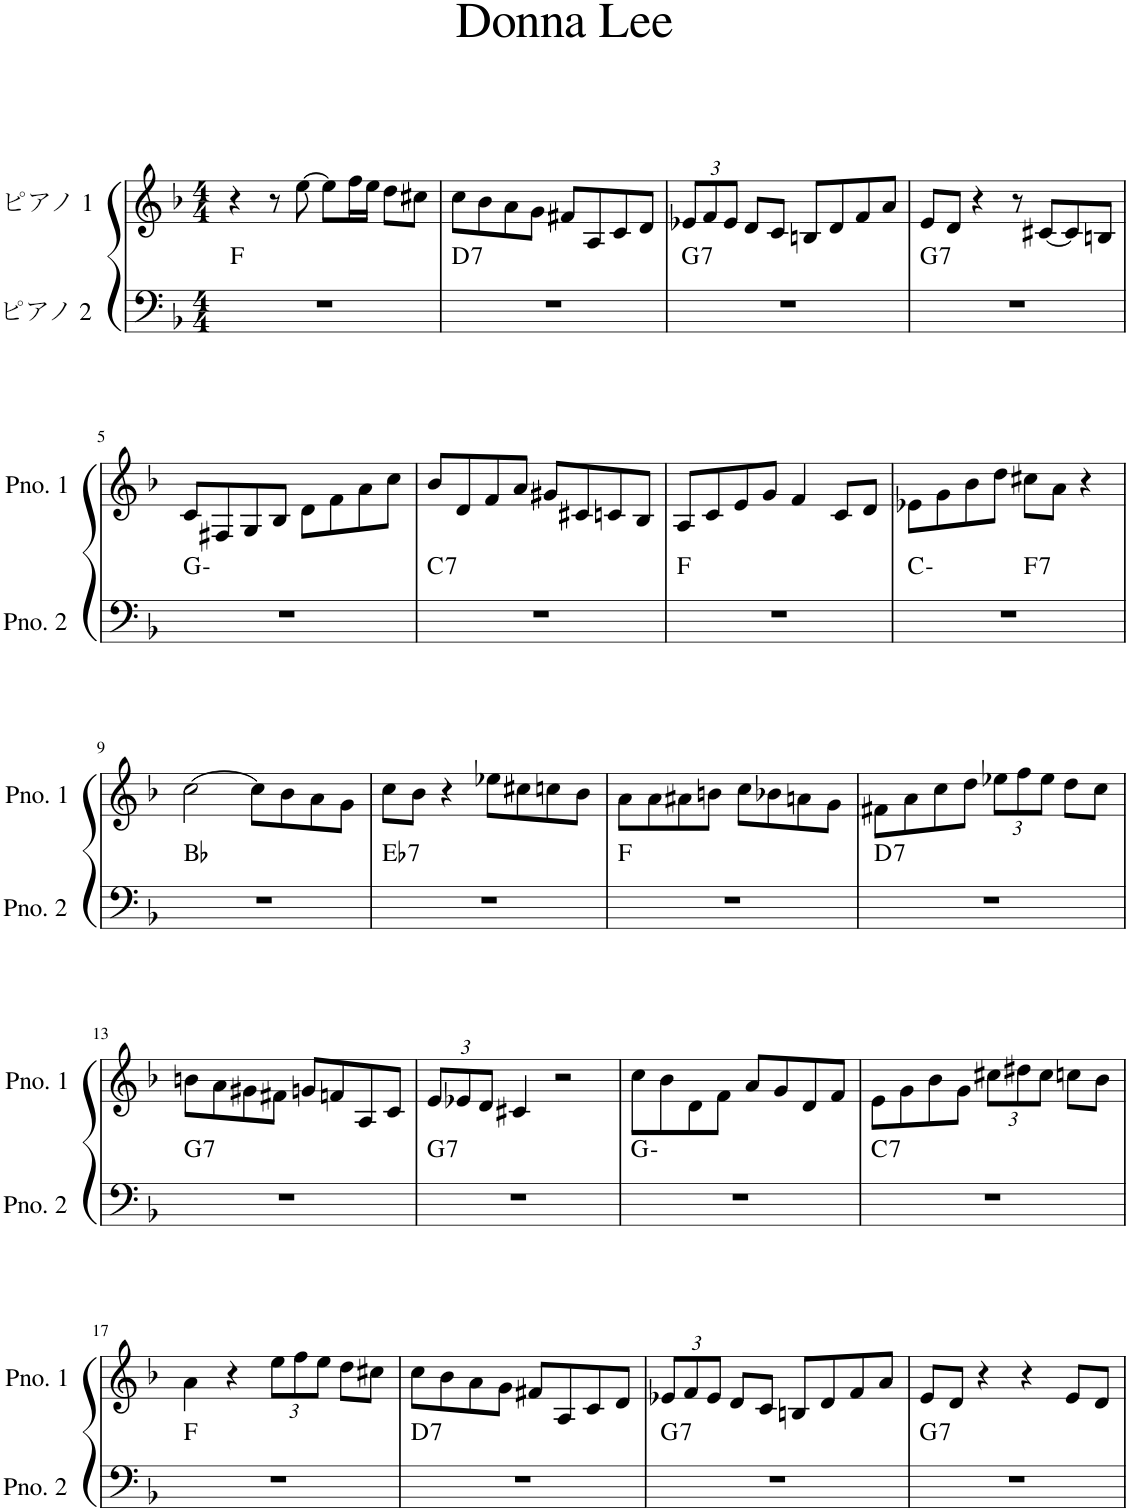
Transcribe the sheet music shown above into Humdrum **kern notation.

**kern	**harte	**kern
*part2	*part2	*part1
*staff2	*	*staff1
*I"ピアノ 2	*	*I"ピアノ 1
*clefF4	*	*clefG2
*k[b-]	*	*k[b-]
*M4/4	*	*M4/4
=1	=1	=1
1r	F:maj	4r
.	.	8r
.	.	[8ee\
.	.	8ee\L]
.	.	16ff\L
.	.	16ee\JJ
.	.	8dd\L
.	.	8cc#X\J
=2	=2	=2
!	!LO:H:kt=7	!
1r	D:7	8cc\L
.	.	8b-\
.	.	8a\
.	.	8g\J
.	.	8f#X/L
.	.	8A/
.	.	8c/
.	.	8d/J
=3	=3	=3
*	*	*Xbrackettup
!	!LO:H:kt=7	!
1r	G:7	12e-X/L
.	.	12f/
.	.	12e-/J
.	.	8d/L
.	.	8c/J
.	.	8Bn/L
.	.	8d/
.	.	8f/
.	.	8a/J
=4	=4	=4
!	!LO:H:kt=7	!
1r	G:7	8e/L
.	.	8d/J
.	.	4r
.	.	8r
.	.	[8c#X/L
.	.	8c#/]
.	.	8Bn/J
!!LO:LB:g=z
=5	=5	=5
1r	G:min	8c/L
.	.	8F#X/
.	.	8G/
.	.	8B-/J
.	.	8d\L
.	.	8f\
.	.	8a\
.	.	8cc\J
=6	=6	=6
!	!LO:H:kt=7	!
1r	C:7	8b-/L
.	.	8d/
.	.	8f/
.	.	8a/J
.	.	8g#X/L
.	.	8c#X/
.	.	8cn/
.	.	8B-/J
=7	=7	=7
1r	F:maj	8A/L
.	.	8c/
.	.	8e/
.	.	8g/J
.	.	4f/
.	.	8c/L
.	.	8d/J
=8	=8	=8
*^	*	*
1r	2ryy	C:min	8e-X\L
.	.	.	8g\
.	.	.	8b-\
.	.	.	8dd\J
!	!	!LO:H:kt=7	!
.	2ryy	F:7	8cc#X\L
.	.	.	8a\J
.	.	.	4r
*v	*v	*	*
!!LO:LB:g=z
=9	=9	=9
1r	Bb:maj	[2cc\
.	.	8cc\L]
.	.	8b-\
.	.	8a\
.	.	8g\J
=10	=10	=10
!	!LO:H:kt=7	!
1r	Eb:7	8cc\L
.	.	8b-\J
.	.	4r
.	.	8ee-X\L
.	.	8cc#X\
.	.	8ccn\
.	.	8b-\J
=11	=11	=11
1r	F:maj	8a\L
.	.	8a\
.	.	8a#X\
.	.	8bn\J
.	.	8cc\L
.	.	8b-X\
.	.	8an\
.	.	8g\J
=12	=12	=12
!	!LO:H:kt=7	!
1r	D:7	8f#X\L
.	.	8a\
.	.	8cc\
.	.	8dd\J
.	.	12ee-X\L
.	.	12ff\
.	.	12ee-\J
.	.	8dd\L
.	.	8cc\J
!!LO:LB:g=z
=13	=13	=13
!	!LO:H:kt=7	!
1r	G:7	8bn\L
.	.	8a\
.	.	8g#X\
.	.	8f#X\J
.	.	8gn/L
.	.	8fn/
.	.	8A/
.	.	8c/J
=14	=14	=14
!	!LO:H:kt=7	!
1r	G:7	12e/L
.	.	12e-X/
.	.	12d/J
.	.	4c#X/
.	.	2r
=15	=15	=15
1r	G:min	8cc\L
.	.	8b-\
.	.	8d\
.	.	8f\J
.	.	8a/L
.	.	8g/
.	.	8d/
.	.	8f/J
=16	=16	=16
!	!LO:H:kt=7	!
1r	C:7	8e\L
.	.	8g\
.	.	8b-\
.	.	8g\J
.	.	12cc#X\L
.	.	12dd#X\
.	.	12cc#\J
.	.	8ccn\L
.	.	8b-\J
!!LO:LB:g=z
=17	=17	=17
1r	F:maj	4a\
.	.	4r
.	.	12ee\L
.	.	12ff\
.	.	12ee\J
.	.	8dd\L
.	.	8cc#X\J
=18	=18	=18
!	!LO:H:kt=7	!
1r	D:7	8cc\L
.	.	8b-\
.	.	8a\
.	.	8g\J
.	.	8f#X/L
.	.	8A/
.	.	8c/
.	.	8d/J
=19	=19	=19
!	!LO:H:kt=7	!
1r	G:7	12e-X/L
.	.	12f/
.	.	12e-/J
.	.	8d/L
.	.	8c/J
.	.	8Bn/L
.	.	8d/
.	.	8f/
.	.	8a/J
=20	=20	=20
!	!LO:H:kt=7	!
1r	G:7	8e/L
.	.	8d/J
.	.	4r
.	.	4r
.	.	8e/L
.	.	8d/J
=	=	=
*-	*-	*-
